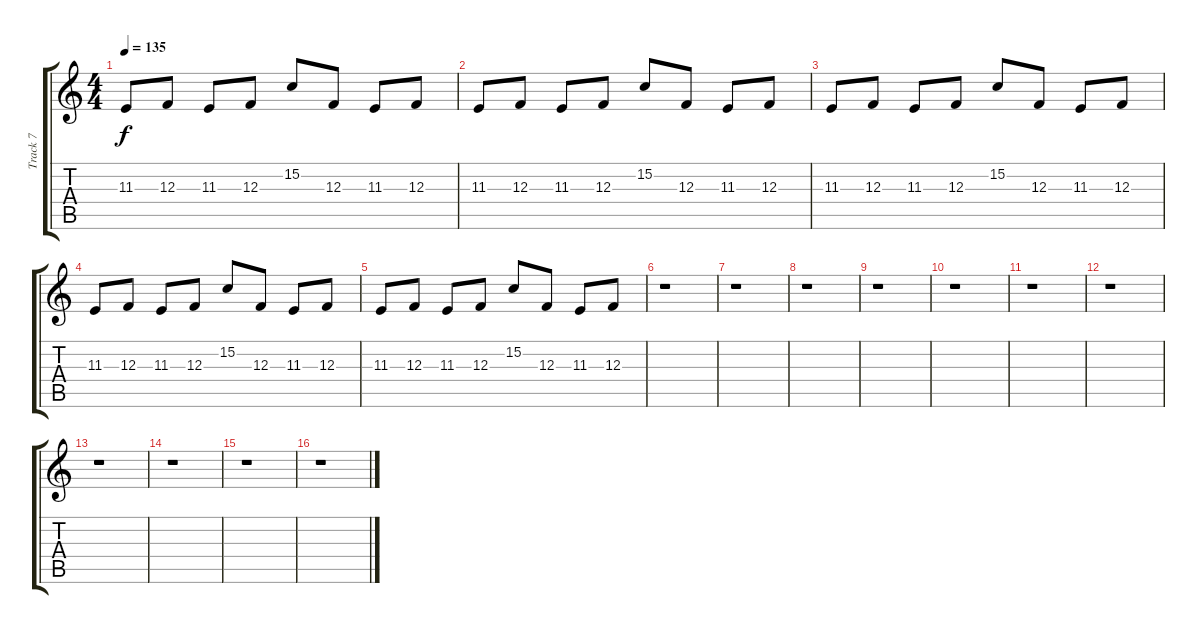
\track ("Track 7" "Track 7") {instrument flute}
\staff {score tabs}
\tuning (D4 A3 F3 C3 G2 C2) {hide}
\ts (4 4)
\tempo 135
\clef g2
\ks c
11.3.8{dy f} 12.3.8 11.3.8 12.3.8 15.2.8 12.3.8 11.3.8 12.3.8 |
11.3.8 12.3.8 11.3.8 12.3.8 15.2.8 12.3.8 11.3.8 12.3.8 |
11.3.8 12.3.8 11.3.8 12.3.8 15.2.8 12.3.8 11.3.8 12.3.8 |
11.3.8 12.3.8 11.3.8 12.3.8 15.2.8 12.3.8 11.3.8 12.3.8 |
11.3.8 12.3.8 11.3.8 12.3.8 15.2.8 12.3.8 11.3.8 12.3.8 |
r.1 |
r.1 |
r.1 |
r.1 |
r.1 |
r.1 |
r.1 |
r.1 |
r.1 |
r.1 |
r.1
